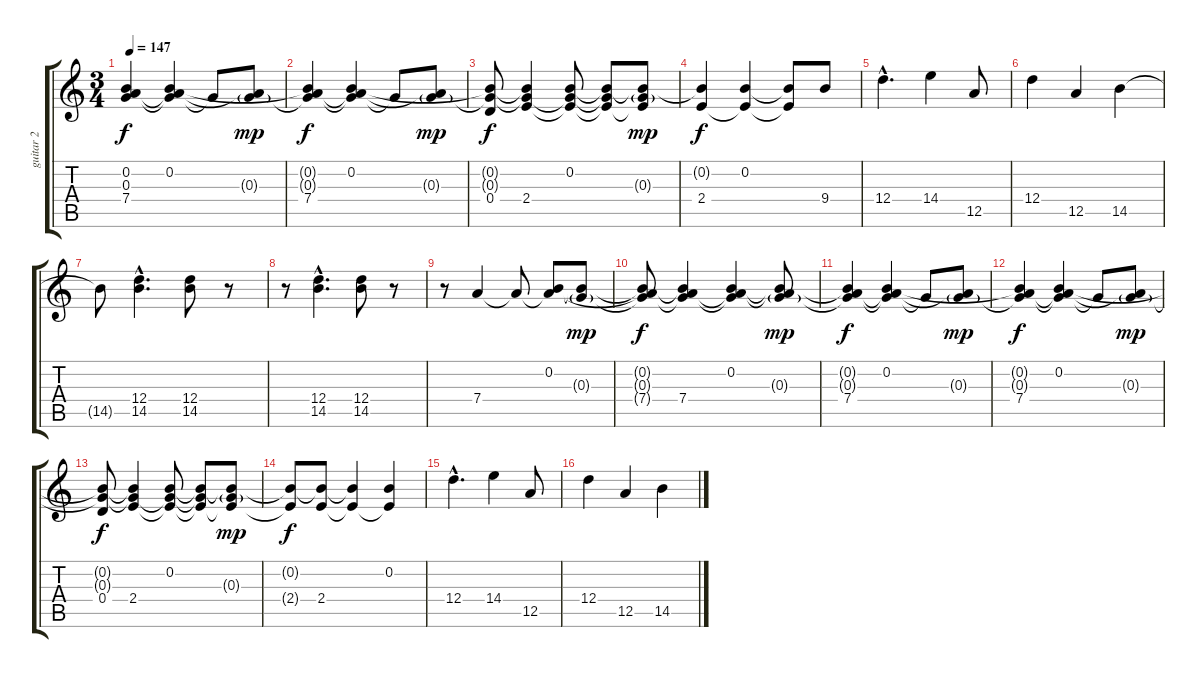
\track ("guitar 2" "guitar 2") {instrument electricguitarclean}
\staff {score tabs}
\tuning (E4 B3 G3 D3 A2 D2) {hide}
\ts (3 4)
\tempo 147
\clef g2
\ks c
(0.2{t} 0.3{t} 7.4).4{dy f} (0.2 0.3{t} 7.4{t}).4 0.3{t}.8 (0.3{g} 7.4{t}).8{dy mp} |
(0.2{t} 0.3{t} 7.4).4{dy f} (0.2 0.3{t} 7.4{t}).4 0.3{t}.8 (0.3{g} 7.4{t}).8{dy mp} |
(0.2{t} 0.3{t} 0.4).8{dy f} (0.2{t} 0.3{t} 2.4).4 (0.2 0.3{t} 2.4{t}).8 (0.2{t} 0.3{t} 2.4{t}).8 (0.2{t} 0.3{g} 2.4{t}).8{dy mp} |
(0.2{t} 2.4).4{dy f} (0.2 2.4{t}).4 (0.2{t} 2.4{t}).8 9.4.8 |
12.4{hac}.4{d} 14.4.4 12.5.8 |
12.4.4 12.5.4 14.5.4 |
14.5{t}.8 (12.4{hac} 14.5{hac}).4{d} (12.4 14.5).8 r.8 |
r.8 (12.4{hac} 14.5{hac}).4{d} (12.4 14.5).8 r.8 |
r.8 7.4.4 7.4{t}.8 (0.2 7.4{t}).8 (0.2{t} 0.3{g}).8{dy mp} |
(0.2{t} 0.3{t} 7.4{t}).8{dy f} (0.2{t} 0.3{t} 7.4).4 (0.2 0.3{t} 7.4{t}).4 (0.2{t} 0.3{g} 7.4{t}).8{dy mp} |
(0.2{t} 0.3{t} 7.4).4{dy f} (0.2 0.3{t} 7.4{t}).4 0.3{t}.8 (0.3{g} 7.4{t}).8{dy mp} |
(0.2{t} 0.3{t} 7.4).4{dy f} (0.2 0.3{t} 7.4{t}).4 0.3{t}.8 (0.3{g} 7.4{t}).8{dy mp} |
(0.2{t} 0.3{t} 0.4).8{dy f} (0.2{t} 0.3{t} 2.4).4 (0.2 0.3{t} 2.4{t}).8 (0.2{t} 0.3{t} 2.4{t}).8 (0.2{t} 0.3{g} 2.4{t}).8{dy mp} |
(0.2{t} 2.4{t}).8{dy f} (0.2{t} 2.4).8 (0.2{t} 2.4{t}).4 (0.2 2.4{t}).4 |
12.4{hac}.4{d} 14.4.4 12.5.8 |
12.4.4 12.5.4 14.5.4
